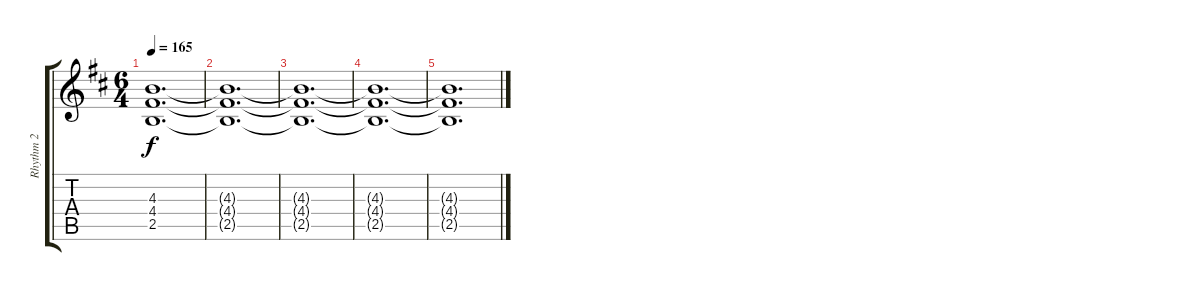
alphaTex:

\track ("Rhythm 2" "Rhythm 2") {instrument distortionguitar}
\staff {score tabs}
\tuning (E4 B3 G3 D3 A2 E2) {hide}
\ts (6 4)
\tempo 165
\clef g2
\ks bminor
(4.3{t} 4.4{t} 2.5{t}).1{d dy f} |
(4.3{t} 4.4{t} 2.5{t}).1{d} |
(4.3{t} 4.4{t} 2.5{t}).1{d volume 0} |
(4.3{t} 4.4{t} 2.5{t}).1{d} |
(4.3{t} 4.4{t} 2.5{t}).1{d}
